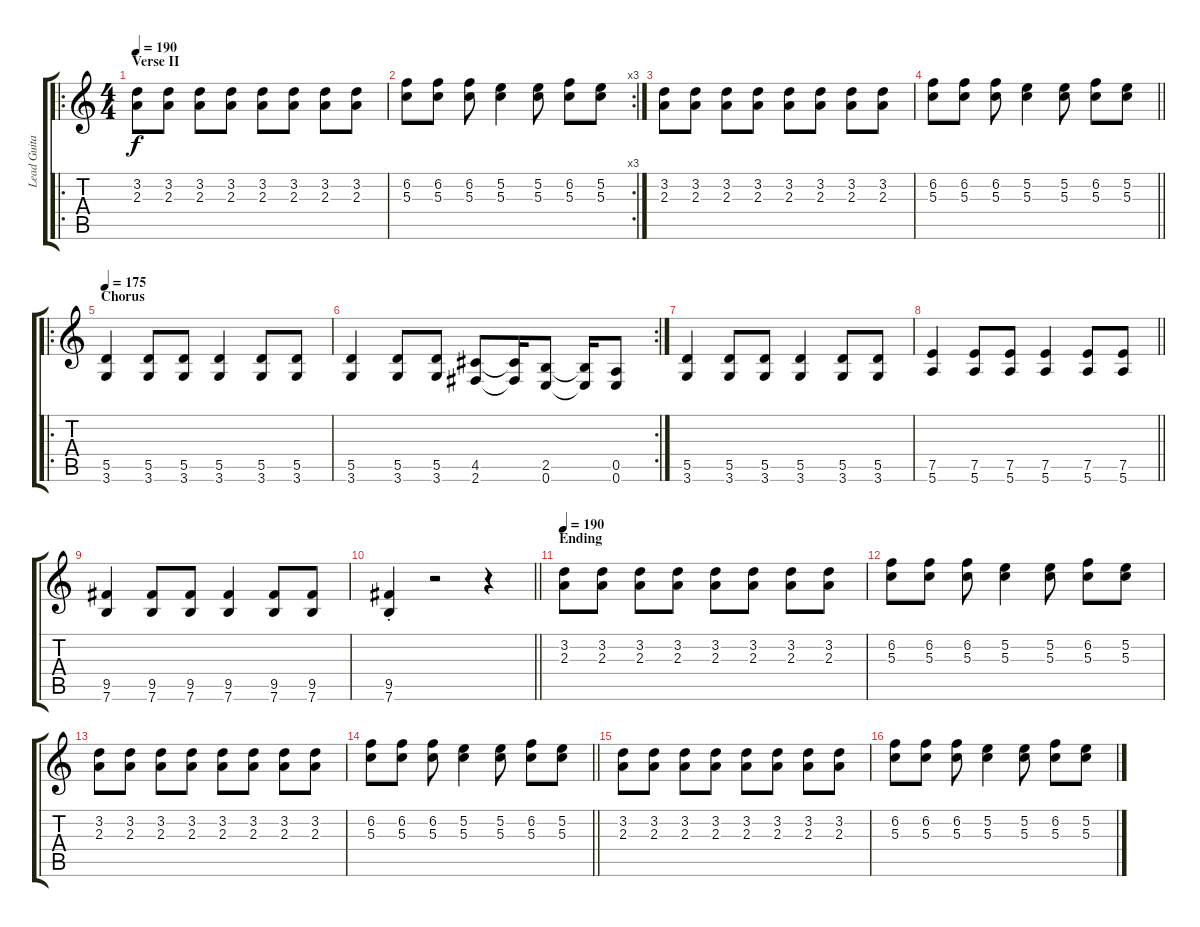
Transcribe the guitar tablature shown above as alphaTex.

\track ("Lead Guitar" "Lead Guita") {instrument distortionguitar}
\staff {score tabs}
\tuning (E4 B3 G3 D3 A2 E2) {hide}
\ro
\ts (4 4)
\section ("" "Verse II")
\tempo 190
\clef g2
\ks c
(3.2 2.3).8{dy f} (3.2 2.3).8 (3.2 2.3).8 (3.2 2.3).8 (3.2 2.3).8 (3.2 2.3).8 (3.2 2.3).8 (3.2 2.3).8 |
\rc 3
(6.2 5.3).8 (6.2 5.3).8 (6.2 5.3).8 (5.2 5.3).4 (5.2 5.3).8 (6.2 5.3).8 (5.2 5.3).8 |
(3.2 2.3).8 (3.2 2.3).8 (3.2 2.3).8 (3.2 2.3).8 (3.2 2.3).8 (3.2 2.3).8 (3.2 2.3).8 (3.2 2.3).8 |
\barLineRight lightlight
(6.2 5.3).8 (6.2 5.3).8 (6.2 5.3).8 (5.2 5.3).4 (5.2 5.3).8 (6.2 5.3).8 (5.2 5.3).8 |
\ro
\section ("" "Chorus")
\tempo 175
(5.5 3.6).4 (5.5 3.6).8 (5.5 3.6).8 (5.5 3.6).4 (5.5 3.6).8 (5.5 3.6).8 |
\rc 2
(5.5 3.6).4 (5.5 3.6).8 (5.5 3.6).8 (4.5 2.6).8 (4.5{t} 2.6{t}).16 (2.5 0.6).8 (2.5{t} 0.6{t}).16 (0.5 0.6).8 |
(5.5 3.6).4 (5.5 3.6).8 (5.5 3.6).8 (5.5 3.6).4 (5.5 3.6).8 (5.5 3.6).8 |
\barLineRight lightlight
(7.5 5.6).4 (7.5 5.6).8 (7.5 5.6).8 (7.5 5.6).4 (7.5 5.6).8 (7.5 5.6).8 |
(9.5 7.6).4 (9.5 7.6).8 (9.5 7.6).8 (9.5 7.6).4 (9.5 7.6).8 (9.5 7.6).8 |
\barLineRight lightlight
(9.5{st} 7.6{st}).4 r.2 r.4 |
\section ("" "Ending")
\tempo 190
(3.2 2.3).8 (3.2 2.3).8 (3.2 2.3).8 (3.2 2.3).8 (3.2 2.3).8 (3.2 2.3).8 (3.2 2.3).8 (3.2 2.3).8 |
(6.2 5.3).8 (6.2 5.3).8 (6.2 5.3).8 (5.2 5.3).4 (5.2 5.3).8 (6.2 5.3).8 (5.2 5.3).8 |
(3.2 2.3).8 (3.2 2.3).8 (3.2 2.3).8 (3.2 2.3).8 (3.2 2.3).8 (3.2 2.3).8 (3.2 2.3).8 (3.2 2.3).8 |
\barLineRight lightlight
(6.2 5.3).8 (6.2 5.3).8 (6.2 5.3).8 (5.2 5.3).4 (5.2 5.3).8 (6.2 5.3).8 (5.2 5.3).8 |
(3.2 2.3).8 (3.2 2.3).8 (3.2 2.3).8 (3.2 2.3).8 (3.2 2.3).8 (3.2 2.3).8 (3.2 2.3).8 (3.2 2.3).8 |
(6.2 5.3).8 (6.2 5.3).8 (6.2 5.3).8 (5.2 5.3).4 (5.2 5.3).8 (6.2 5.3).8 (5.2 5.3).8
